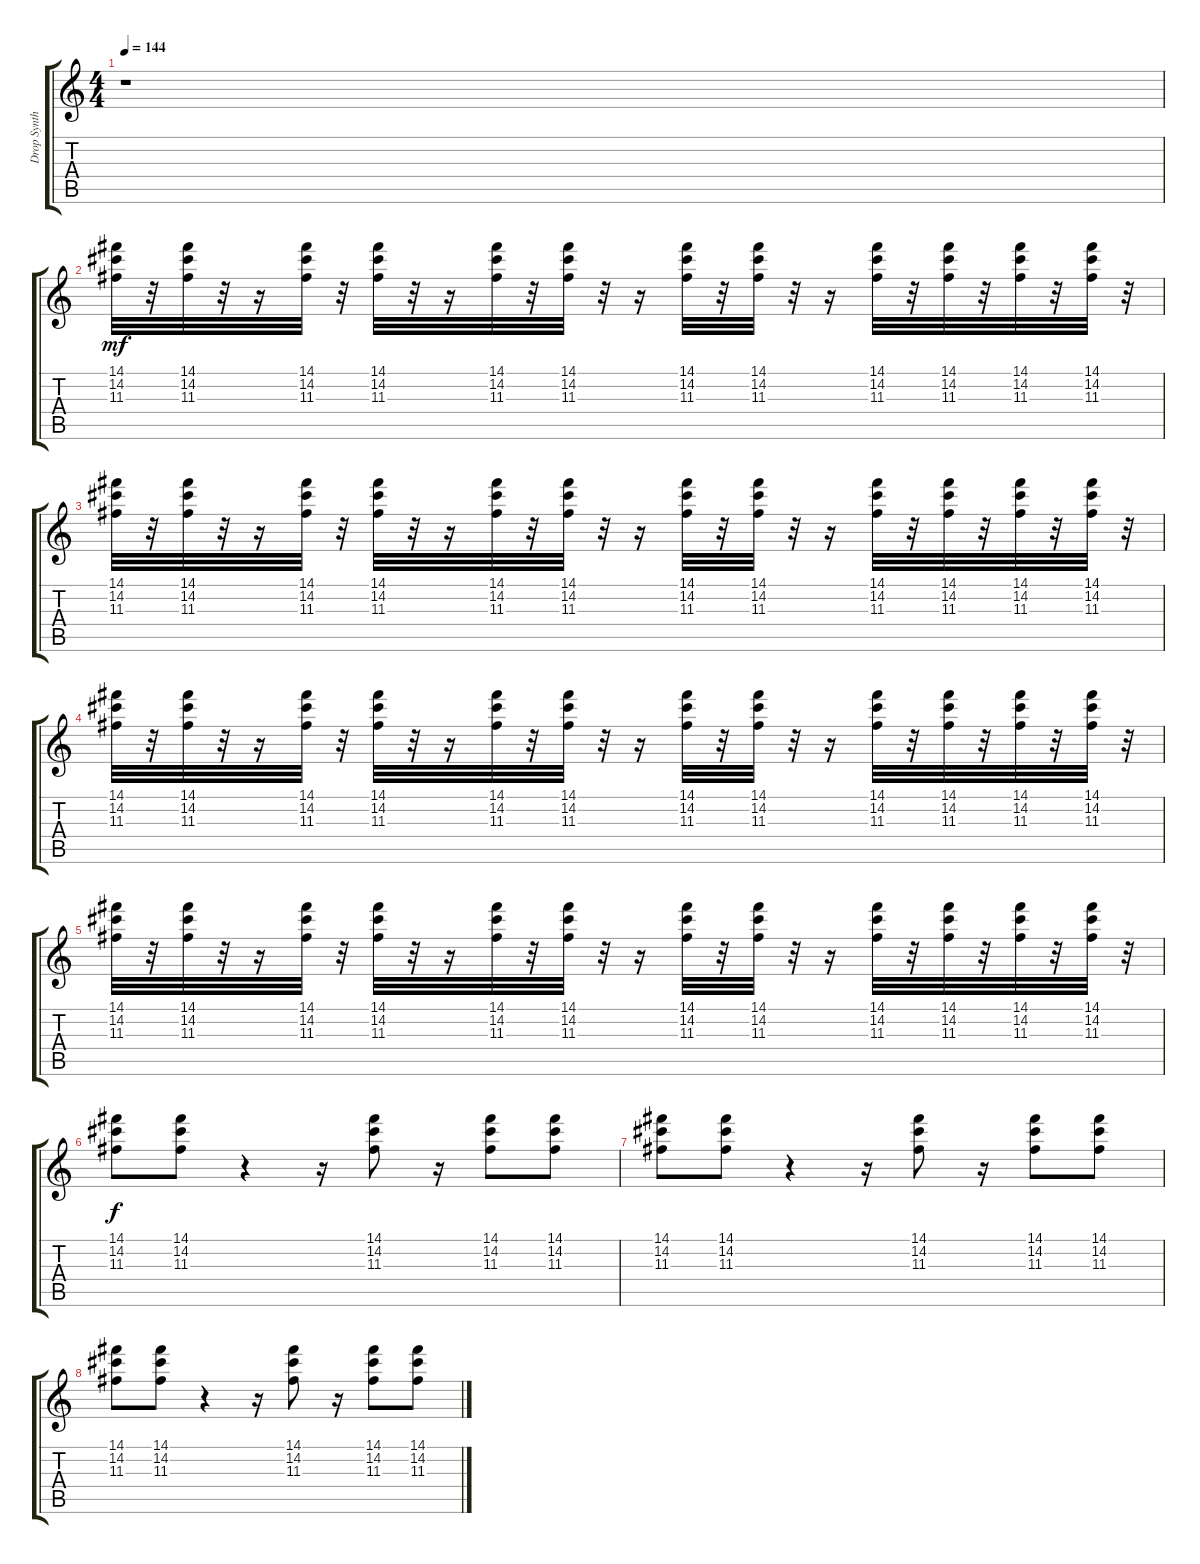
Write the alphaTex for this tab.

\track ("Drop Synth" "Drop Synth") {instrument synthbass1}
\staff {score tabs}
\tuning (E4 B3 G3 D3 A2 E2) {hide}
\ts (4 4)
\tempo 144
\clef g2
\ks c
r.1{dy mf} |
(14.1 14.2 11.3).32 r.32 (14.1 14.2 11.3).32 r.32 r.16 (14.1 14.2 11.3).32 r.32 (14.1 14.2 11.3).32 r.32 r.16 (14.1 14.2 11.3).32 r.32 (14.1 14.2 11.3).32 r.32 r.16 (14.1 14.2 11.3).32 r.32 (14.1 14.2 11.3).32 r.32 r.16 (14.1 14.2 11.3).32 r.32 (14.1 14.2 11.3).32 r.32 (14.1 14.2 11.3).32 r.32 (14.1 14.2 11.3).32 r.32 |
(14.1 14.2 11.3).32 r.32 (14.1 14.2 11.3).32 r.32 r.16 (14.1 14.2 11.3).32 r.32 (14.1 14.2 11.3).32 r.32 r.16 (14.1 14.2 11.3).32 r.32 (14.1 14.2 11.3).32 r.32 r.16 (14.1 14.2 11.3).32 r.32 (14.1 14.2 11.3).32 r.32 r.16 (14.1 14.2 11.3).32 r.32 (14.1 14.2 11.3).32 r.32 (14.1 14.2 11.3).32 r.32 (14.1 14.2 11.3).32 r.32 |
(14.1 14.2 11.3).32 r.32 (14.1 14.2 11.3).32 r.32 r.16 (14.1 14.2 11.3).32 r.32 (14.1 14.2 11.3).32 r.32 r.16 (14.1 14.2 11.3).32 r.32 (14.1 14.2 11.3).32 r.32 r.16 (14.1 14.2 11.3).32 r.32 (14.1 14.2 11.3).32 r.32 r.16 (14.1 14.2 11.3).32 r.32 (14.1 14.2 11.3).32 r.32 (14.1 14.2 11.3).32 r.32 (14.1 14.2 11.3).32 r.32 |
(14.1 14.2 11.3).32 r.32 (14.1 14.2 11.3).32 r.32 r.16 (14.1 14.2 11.3).32 r.32 (14.1 14.2 11.3).32 r.32 r.16 (14.1 14.2 11.3).32 r.32 (14.1 14.2 11.3).32 r.32 r.16 (14.1 14.2 11.3).32 r.32 (14.1 14.2 11.3).32 r.32 r.16 (14.1 14.2 11.3).32 r.32 (14.1 14.2 11.3).32 r.32 (14.1 14.2 11.3).32 r.32 (14.1 14.2 11.3).32 r.32 |
(14.1 14.2 11.3).8{dy f} (14.1 14.2 11.3).8 r.4 r.16 (14.1 14.2 11.3).8 r.16 (14.1 14.2 11.3).8 (14.1 14.2 11.3).8 |
(14.1 14.2 11.3).8 (14.1 14.2 11.3).8 r.4 r.16 (14.1 14.2 11.3).8 r.16 (14.1 14.2 11.3).8 (14.1 14.2 11.3).8 |
(14.1 14.2 11.3).8 (14.1 14.2 11.3).8 r.4 r.16 (14.1 14.2 11.3).8 r.16 (14.1 14.2 11.3).8 (14.1 14.2 11.3).8
